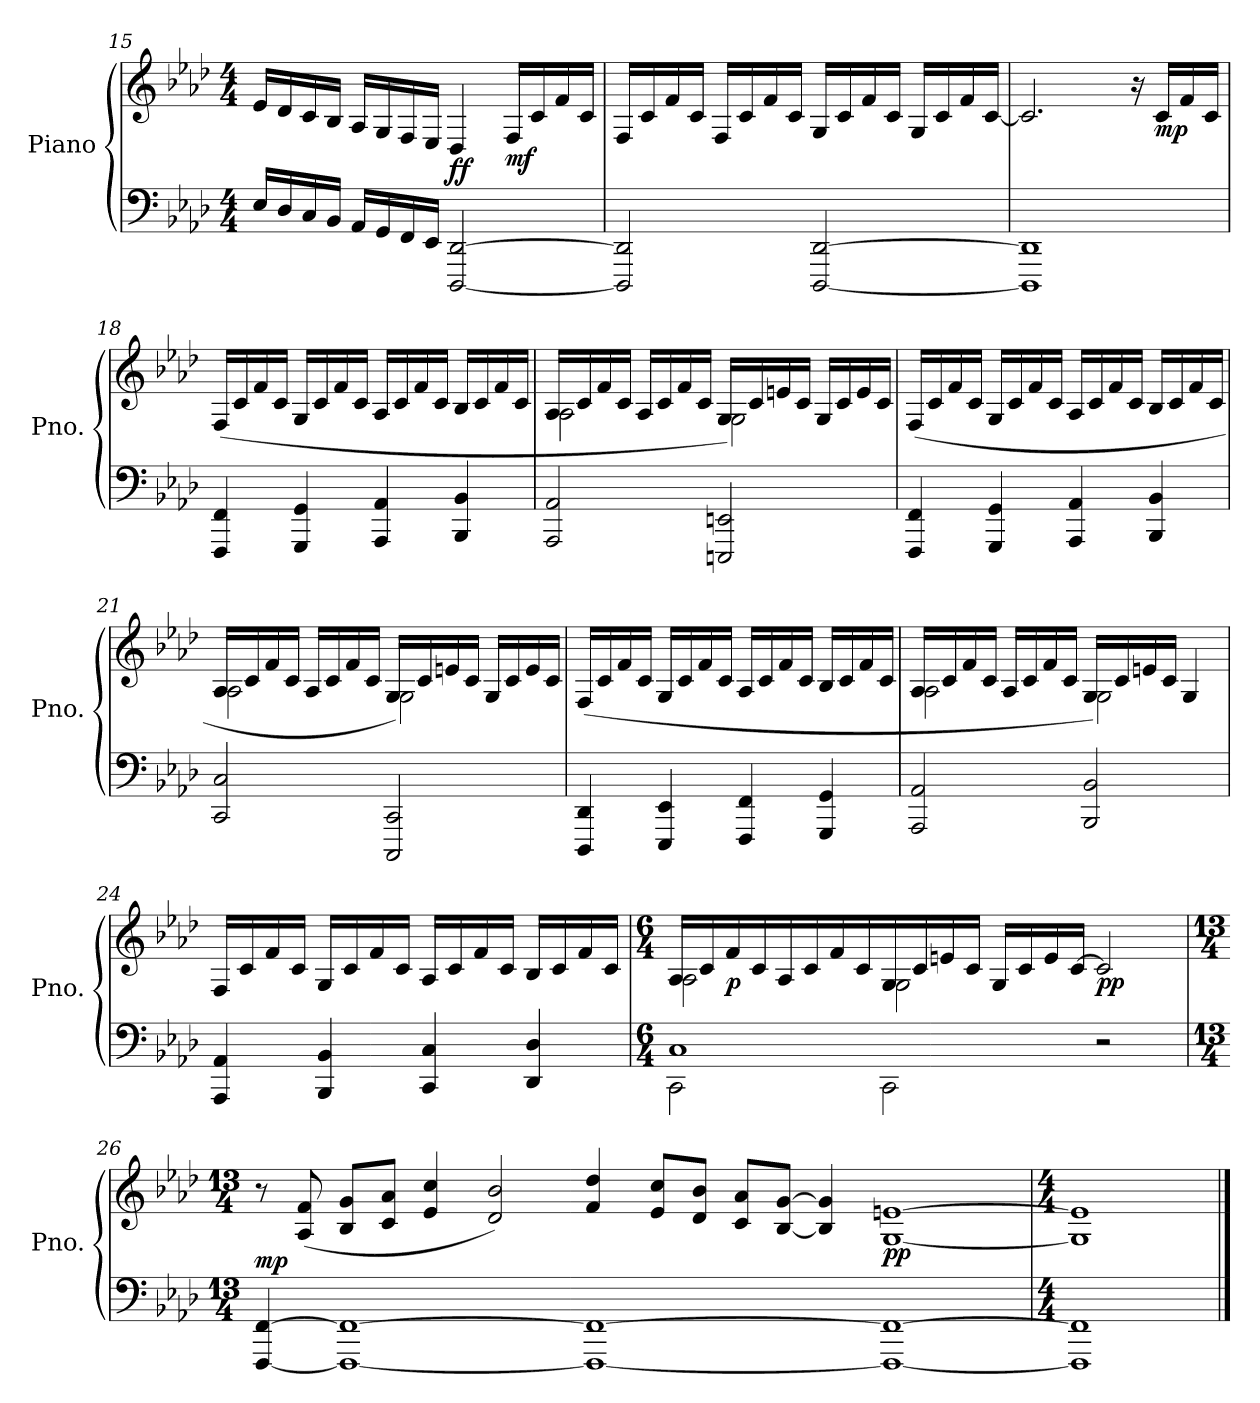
**kern	**kern	**dynam
*part1	*part1	*part1
*staff2	*staff1	*staff1/2
*I"Piano	*	*
*I'Pno.	*	*
!!LO:LB:g=z
*clefF4	*clefG2	*
*k[b-e-a-d-]	*k[b-e-a-d-]	*
*M4/4	*M4/4	*
=15	=15	=15
16E-/LL	16e-/LL	.
16D-/	16d-/	.
16C/	16c/	.
16BB-/JJ	16B-/JJ	.
16AA-/LL	16A-/LL	.
16GG/	16G/	.
16FF/	16F/	.
16EE-/JJ	16E-/JJ	.
!	!	!LO:DY:b
[2DDD-/ [2DD-/	4D-/	ff
!	!	!LO:DY:b
.	16F/LL	mf
.	16c/	.
.	16f/	.
.	16c/JJ	.
=16	=16	=16
2DDD-/] 2DD-/]	16F/LL	.
.	16c/	.
.	16f/	.
.	16c/JJ	.
.	16F/LL	.
.	16c/	.
.	16f/	.
.	16c/JJ	.
[2DDD-/ [2DD-/	16G/LL	.
.	16c/	.
.	16f/	.
.	16c/JJ	.
.	16G/LL	.
.	16c/	.
.	16f/	.
.	[16c/JJ	.
=17	=17	=17
1DDD-] 1DD-]	2.c/]	.
.	16r	.
!	!	!LO:DY:b
.	16c/LL	mp
.	16f/	.
.	16c/JJ	.
=18	=18	=18
4FFF/ 4FF/	(<16F/LL	.
.	16c/	.
.	16f/	.
.	16c/JJ	.
4GGG/ 4GG/	16G/LL	.
.	16c/	.
.	16f/	.
.	16c/JJ	.
4AAA-/ 4AA-/	16A-/LL	.
.	16c/	.
.	16f/	.
.	16c/JJ	.
4BBB-/ 4BB-/	16B-/LL	.
.	16c/	.
.	16f/	.
.	16c/JJ	.
!!LO:LB:g=z
=19	=19	=19
*	*^	*
2AAA-/ 2AA-/	16A-/LL	2A-\	.
.	16c/	.	.
.	16f/	.	.
.	16c/JJ	.	.
.	16A-/LL	.	.
.	16c/	.	.
.	16f/	.	.
.	16c/JJ	.	.
2EEEn/ 2EEn/	16G/LL	2G\)	.
.	16c/	.	.
.	16en/	.	.
.	16c/JJ	.	.
.	16G/LL	.	.
.	16c/	.	.
.	16e/	.	.
.	16c/JJ	.	.
*	*v	*v	*
=20	=20	=20
4FFF/ 4FF/	(<16F/LL	.
.	16c/	.
.	16f/	.
.	16c/JJ	.
4GGG/ 4GG/	16G/LL	.
.	16c/	.
.	16f/	.
.	16c/JJ	.
4AAA-/ 4AA-/	16A-/LL	.
.	16c/	.
.	16f/	.
.	16c/JJ	.
4BBB-/ 4BB-/	16B-/LL	.
.	16c/	.
.	16f/	.
.	16c/JJ	.
=21	=21	=21
*	*^	*
2CC/ 2C/	16A-/LL	2A-\	.
.	16c/	.	.
.	16f/	.	.
.	16c/JJ	.	.
.	16A-/LL	.	.
.	16c/	.	.
.	16f/	.	.
.	16c/JJ	.	.
2CCC/ 2CC/	16G/LL	2G\)	.
.	16c/	.	.
.	16en/	.	.
.	16c/JJ	.	.
.	16G/LL	.	.
.	16c/	.	.
.	16e/	.	.
.	16c/JJ	.	.
*	*v	*v	*
!!LO:LB:g=z
=22	=22	=22
4DDD-/ 4DD-/	(<16F/LL	.
.	16c/	.
.	16f/	.
.	16c/JJ	.
4EEE-/ 4EE-/	16G/LL	.
.	16c/	.
.	16f/	.
.	16c/JJ	.
4FFF/ 4FF/	16A-/LL	.
.	16c/	.
.	16f/	.
.	16c/JJ	.
4GGG/ 4GG/	16B-/LL	.
.	16c/	.
.	16f/	.
.	16c/JJ	.
=23	=23	=23
*	*^	*
2AAA-/ 2AA-/	16A-/LL	2A-\	.
.	16c/	.	.
.	16f/	.	.
.	16c/JJ	.	.
.	16A-/LL	.	.
.	16c/	.	.
.	16f/	.	.
.	16c/JJ	.	.
2BBB-/ 2BB-/	16G/LL	2G\)	.
.	16c/	.	.
.	16en/	.	.
.	16c/JJ	.	.
.	4G/	.	.
*	*v	*v	*
=24	=24	=24
(<4AAA-/ 4AA-/	16F/LL	.
.	16c/	.
.	16f/	.
.	16c/JJ	.
4BBB-/ 4BB-/	16G/LL	.
.	16c/	.
.	16f/	.
.	16c/JJ	.
4CC/ 4C/	16A-/LL	.
.	16c/	.
.	16f/	.
.	16c/JJ	.
4DD-/ 4D-/	16B-/LL	.
.	16c/	.
.	16f/	.
.	16c/JJ	.
!!LO:PB:g=z
=25	=25	=25
*M6/4	*M6/4	*
*^	*^	*
1C	2CC\	16A-/LL	2A-\	.
.	.	16c/	.	.
!	!	!	!	!LO:DY:b
.	.	16f/	.	p
.	.	16c/	.	.
.	.	16A-/	.	.
.	.	16c/	.	.
.	.	16f/	.	.
.	.	16c/	.	.
.	2CC\	16G/	2G\)	.
.	.	16c/	.	.
.	.	16en/	.	.
.	.	16c/JJ	.	.
.	.	16G/LL	.	.
.	.	16c/	.	.
.	.	16e/	.	.
.	.	[16c/JJ	.	.
!	!	!	!	!LO:DY:b
2r	2ryy	2c/]	2ryy	pp
*v	*v	*	*	*
*	*v	*v	*
=26	=26	=26
*M13/4	*M13/4	*
*^	*^	*
!	!	!	!	!LO:DY:a=2
*v	*v	*	*	*
*	*v	*v	*
[4FFF/ [4FF/	8r	mp
.	(>8A-/ 8f/	.
1FFF_ 1FF_	8B-/ 8g/L	.
.	8c/ 8a-/J	.
.	4e-/ 4cc/	.
.	2d-/ 2b-/)	.
1FFF_ 1FF_	4f/ 4dd-/	.
.	8e-/ 8cc/L	.
.	8d-/ 8b-/J	.
.	8c/ 8a-/L	.
.	[8B-/ [8g/J	.
.	4B-/] 4g/]	.
!	!	!LO:DY:b
1FFF_ 1FF_	[1G [1en	pp
=27	=27	=27
*M4/4	*M4/4	*
1FFF] 1FF]	1G] 1e]	.
==	==	==
*-	*-	*-
